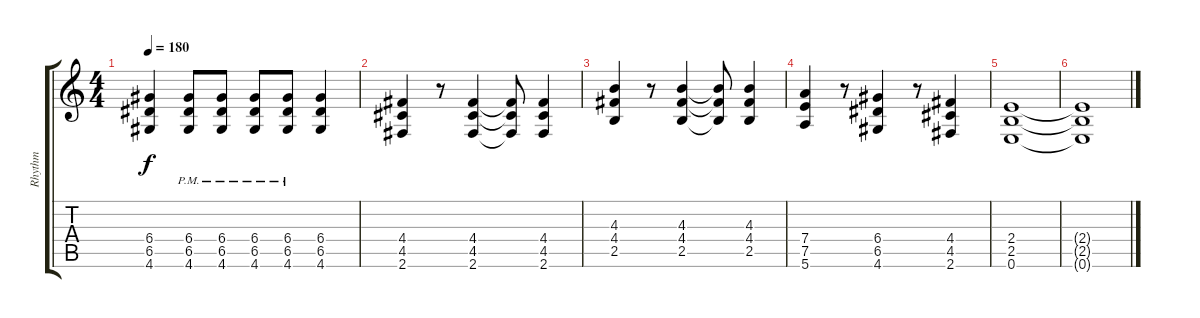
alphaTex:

\track ("Rhythm" "Rhythm") {instrument overdrivenguitar}
\staff {score tabs}
\tuning (E4 B3 G3 D3 A2 E2) {hide}
\ts (4 4)
\tempo 180
\clef g2
\ks c
(6.4 6.5 4.6).4{dy f} (6.4{pm} 6.5{pm} 4.6{pm}).8 (6.4{pm} 6.5{pm} 4.6{pm}).8 (6.4{pm} 6.5{pm} 4.6{pm}).8 (6.4{pm} 6.5{pm} 4.6{pm}).8 (6.4 6.5 4.6).4 |
(4.4 4.5 2.6).4 r.8 (4.4 4.5 2.6).4 (4.4{t} 4.5{t} 2.6{t}).8 (4.4 4.5 2.6).4 |
(4.3 4.4 2.5).4 r.8 (4.3 4.4 2.5).4 (4.3{t} 4.4{t} 2.5{t}).8 (4.3 4.4 2.5).4 |
(7.4 7.5 5.6).4 r.8 (6.4 6.5 4.6).4 r.8 (4.4 4.5 2.6).4 |
(2.4 2.5 0.6).1 |
(2.4{t} 2.5{t} 0.6{t}).1
